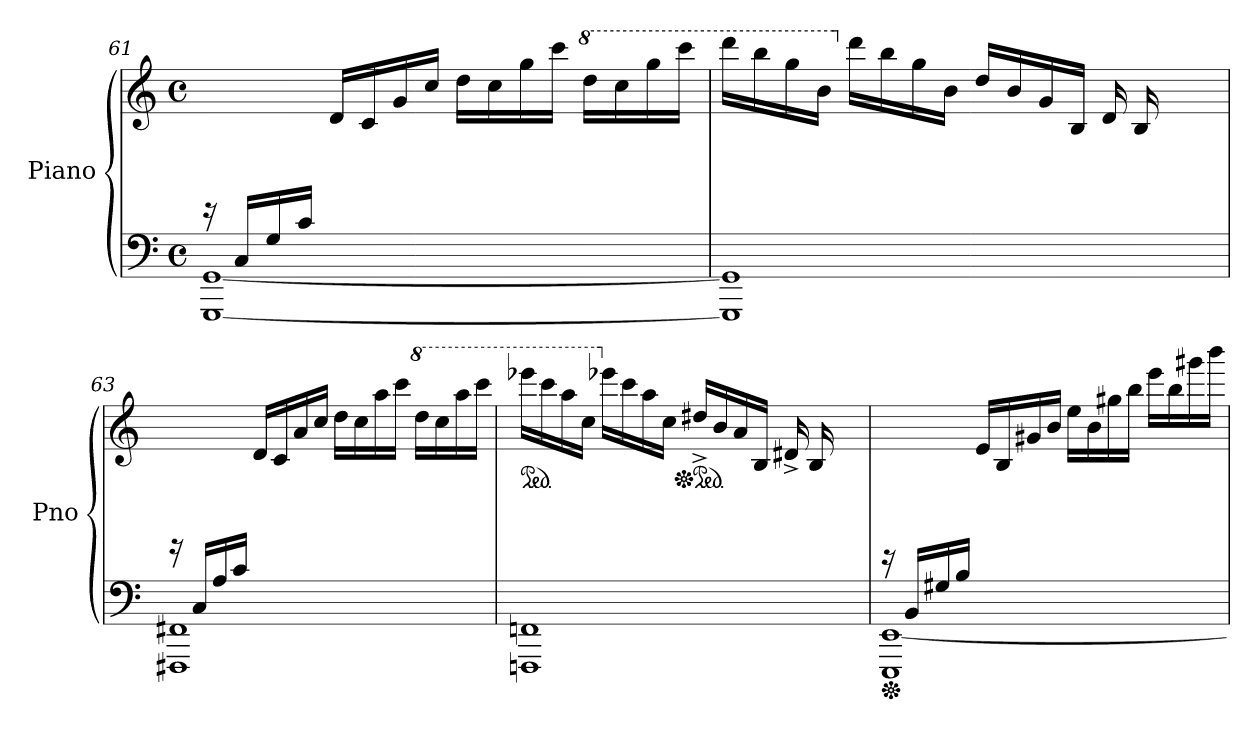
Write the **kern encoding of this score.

**kern	**kern
*part1	*part1
*staff2	*staff1
*I"Piano	*
*I'Pno	*
!!LO:LB:g=z
*clefF4	*clefG2
*k[]	*k[]
*M4/4	*M4/4
*met(c)	*met(c)
=61	=61
*^	*
16ryy	[1GGG [1GG	16rAAA
16C/LL	.	8.ryy
16G/	.	.
16c/JJ	.	.
2.ryy	.	16d/LL
.	.	16c/
.	.	16g/
.	.	16cc/JJ
.	.	16dd\LL
.	.	16cc\
.	.	16gg\
.	.	16ccc\JJ
*	*	*8va
.	.	16ddd\LL
.	.	16ccc\
.	.	16ggg\
.	.	16cccc\JJ
!!LO:LB:g=z
=62	=62	=62
2..ryy	1GGG] 1GG]	16dddd\LL
.	.	16bbb\
.	.	16ggg\
.	.	16bb\JJ
*	*	*X8va
.	.	16ddd\LL
.	.	16bb\
.	.	16gg\
.	.	16b\JJ
.	.	16dd/LL
.	.	16b/
.	.	16g/
.	.	16B/JJ
.	.	16d/LL
.	.	16B/
16G/	.	8ryy
16BB/JJ	.	.
=63	=63	=63
16ryy	1FFF#X 1FF#X	16rAAA
16C/LL	.	8.ryy
16A/	.	.
16c/JJ	.	.
2.ryy	.	16d/LL
.	.	16c/
.	.	16a/
.	.	16cc/JJ
.	.	16dd\LL
.	.	16cc\
.	.	16aa\
.	.	16ccc\JJ
*	*	*8va
.	.	16ddd\LL
.	.	16ccc\
.	.	16aaa\
.	.	16cccc\JJ
=64	=64	=64
*	*	*ped
2..ryy	1FFFn 1FFn	16eeee-X\LL
.	.	16cccc\
.	.	16aaa\
.	.	16ccc\JJ
*	*	*X8va
.	.	16eee-X\LL
.	.	16ccc\
.	.	16aa\
.	.	16cc\JJ
*	*	*Xped
*	*	*ped
.	.	16dd#X^/LL
.	.	16b/
.	.	16a/
.	.	16B/JJ
.	.	16d#X^/LL
.	.	16B/
16A/	.	8ryy
16BB/JJ	.	.
!!LO:LB:g=z
=65	=65	=65
*Xped	*	*
16ryy	1EEE [1EE	16rFFF
16BB/LL	.	8.ryy
16G#X/	.	.
16B/JJ	.	.
2.ryy	.	16e/LL
.	.	16B/
.	.	16g#X/
.	.	16b/JJ
.	.	16ee\LL
.	.	16b\
.	.	16gg#X\
.	.	16bb\JJ
.	.	16eee\LL
.	.	16bb\
.	.	16ggg#X\
.	.	16bbb\JJ
*v	*v	*
=	=
*-	*-
